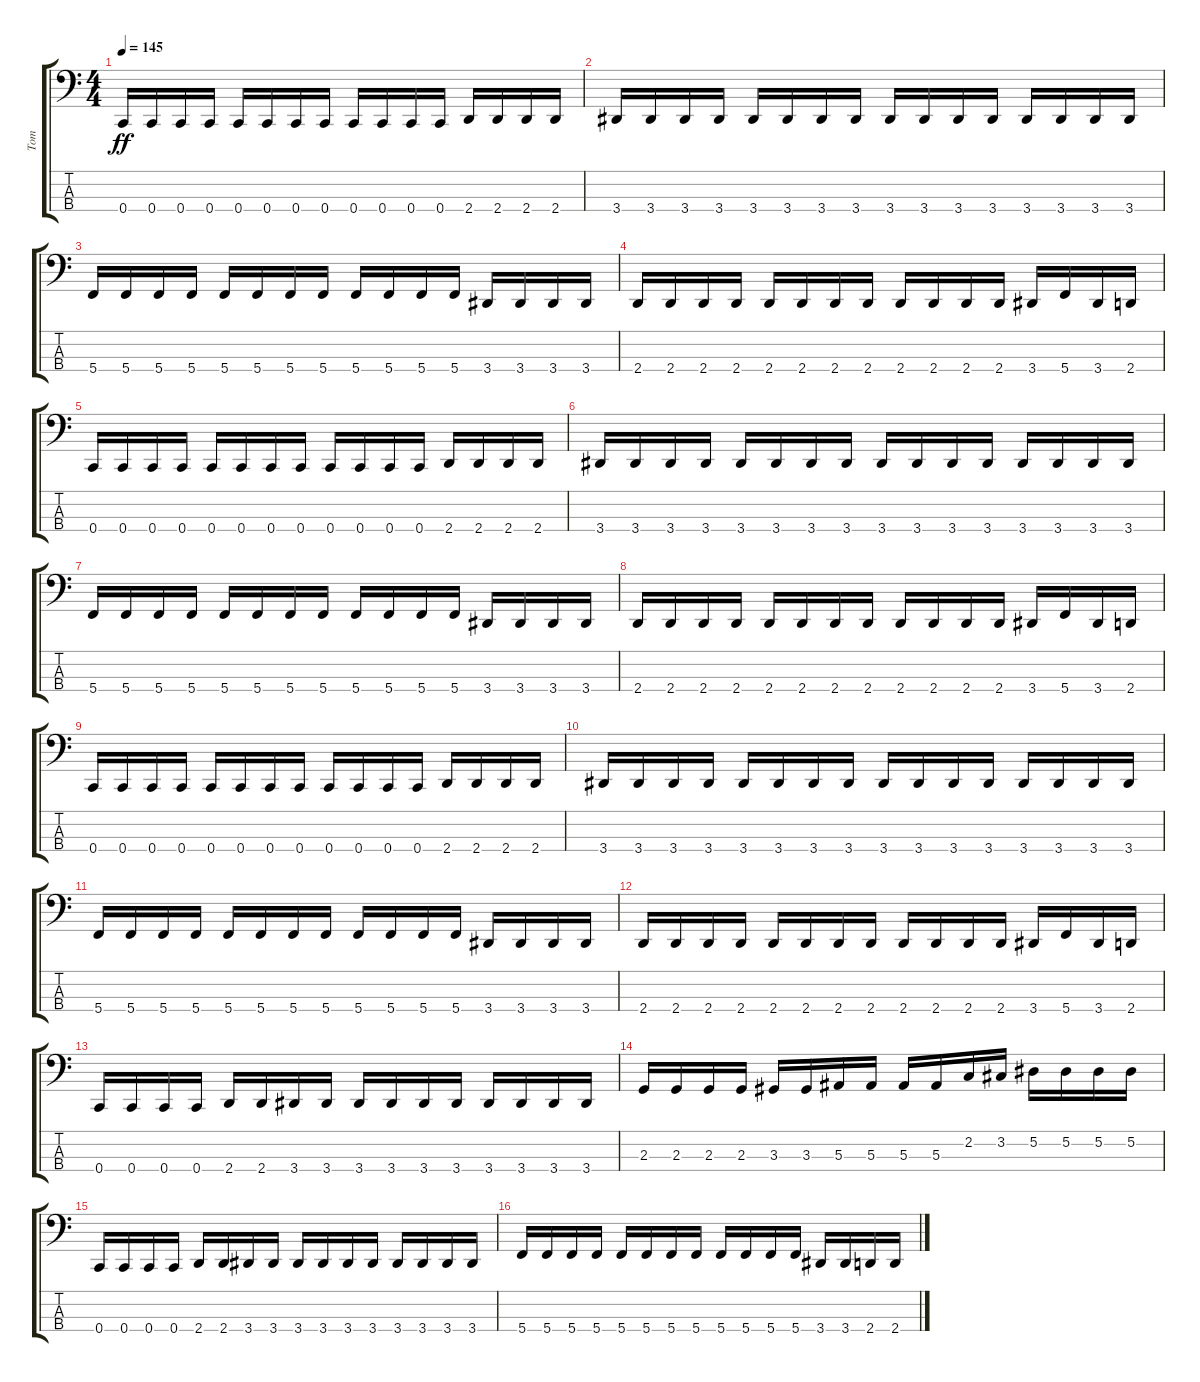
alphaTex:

\track ("Tom" "Tom") {instrument electricbasspick}
\staff {score tabs}
\tuning (Eb2 Bb1 F1 C1) {hide}
\ts (4 4)
\tempo 145
\clef f4
\ks c
0.4.16{dy ff} 0.4.16 0.4.16 0.4.16 0.4.16 0.4.16 0.4.16 0.4.16 0.4.16 0.4.16 0.4.16 0.4.16 2.4.16 2.4.16 2.4.16 2.4.16 |
3.4.16 3.4.16 3.4.16 3.4.16 3.4.16 3.4.16 3.4.16 3.4.16 3.4.16 3.4.16 3.4.16 3.4.16 3.4.16 3.4.16 3.4.16 3.4.16 |
5.4.16 5.4.16 5.4.16 5.4.16 5.4.16 5.4.16 5.4.16 5.4.16 5.4.16 5.4.16 5.4.16 5.4.16 3.4.16 3.4.16 3.4.16 3.4.16 |
2.4.16 2.4.16 2.4.16 2.4.16 2.4.16 2.4.16 2.4.16 2.4.16 2.4.16 2.4.16 2.4.16 2.4.16 3.4.16 5.4.16 3.4.16 2.4.16 |
0.4.16 0.4.16 0.4.16 0.4.16 0.4.16 0.4.16 0.4.16 0.4.16 0.4.16 0.4.16 0.4.16 0.4.16 2.4.16 2.4.16 2.4.16 2.4.16 |
3.4.16 3.4.16 3.4.16 3.4.16 3.4.16 3.4.16 3.4.16 3.4.16 3.4.16 3.4.16 3.4.16 3.4.16 3.4.16 3.4.16 3.4.16 3.4.16 |
5.4.16 5.4.16 5.4.16 5.4.16 5.4.16 5.4.16 5.4.16 5.4.16 5.4.16 5.4.16 5.4.16 5.4.16 3.4.16 3.4.16 3.4.16 3.4.16 |
2.4.16 2.4.16 2.4.16 2.4.16 2.4.16 2.4.16 2.4.16 2.4.16 2.4.16 2.4.16 2.4.16 2.4.16 3.4.16 5.4.16 3.4.16 2.4.16 |
0.4.16 0.4.16 0.4.16 0.4.16 0.4.16 0.4.16 0.4.16 0.4.16 0.4.16 0.4.16 0.4.16 0.4.16 2.4.16 2.4.16 2.4.16 2.4.16 |
3.4.16 3.4.16 3.4.16 3.4.16 3.4.16 3.4.16 3.4.16 3.4.16 3.4.16 3.4.16 3.4.16 3.4.16 3.4.16 3.4.16 3.4.16 3.4.16 |
5.4.16 5.4.16 5.4.16 5.4.16 5.4.16 5.4.16 5.4.16 5.4.16 5.4.16 5.4.16 5.4.16 5.4.16 3.4.16 3.4.16 3.4.16 3.4.16 |
2.4.16 2.4.16 2.4.16 2.4.16 2.4.16 2.4.16 2.4.16 2.4.16 2.4.16 2.4.16 2.4.16 2.4.16 3.4.16 5.4.16 3.4.16 2.4.16 |
0.4.16 0.4.16 0.4.16 0.4.16 2.4.16 2.4.16 3.4.16 3.4.16 3.4.16 3.4.16 3.4.16 3.4.16 3.4.16 3.4.16 3.4.16 3.4.16 |
2.3.16 2.3.16 2.3.16 2.3.16 3.3.16 3.3.16 5.3.16 5.3.16 5.3.16 5.3.16 2.2.16 3.2.16 5.2.16 5.2.16 5.2.16 5.2.16 |
0.4.16 0.4.16 0.4.16 0.4.16 2.4.16 2.4.16 3.4.16 3.4.16 3.4.16 3.4.16 3.4.16 3.4.16 3.4.16 3.4.16 3.4.16 3.4.16 |
5.4.16 5.4.16 5.4.16 5.4.16 5.4.16 5.4.16 5.4.16 5.4.16 5.4.16 5.4.16 5.4.16 5.4.16 3.4.16 3.4.16 2.4.16 2.4.16
